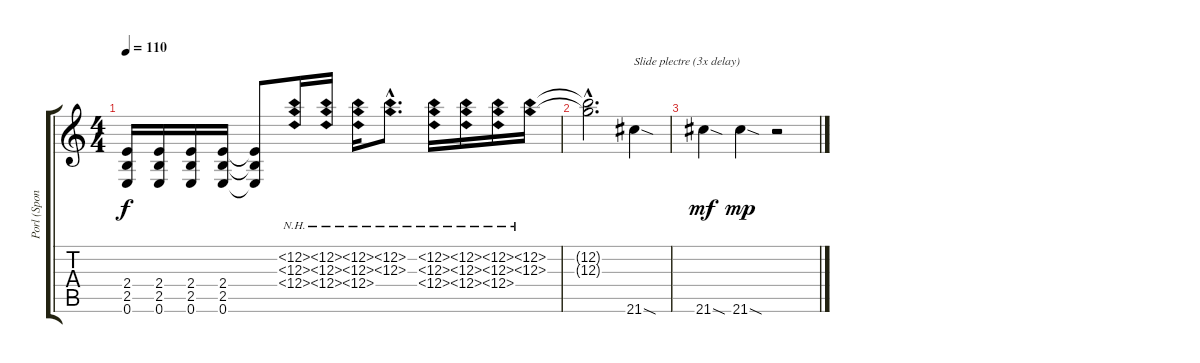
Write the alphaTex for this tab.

\track ("Porl (Spondylos)" "Porl (Spon") {instrument overdrivenguitar}
\staff {score tabs}
\tuning (E4 B3 G3 D3 A2 E2) {hide}
\ts (4 4)
\tempo 110
\clef g2
\ks c
(2.4 2.5 0.6).16{dy f} (2.4 2.5 0.6).16 (2.4 2.5 0.6).16 (2.4 2.5 0.6).16 (2.4{t} 2.5{t} 0.6{t}).8 (12.2{nh} 12.3{nh} 12.4{nh}).16 (12.2{nh} 12.3{nh} 12.4{nh}).16 (12.2{nh} 12.3{nh} 12.4{nh}).16 (12.2{nh hac} 12.3{nh hac}).8{d} (12.2{nh} 12.3{nh} 12.4{nh}).16 (12.2{nh} 12.3{nh} 12.4{nh}).16 (12.2{nh} 12.3{nh} 12.4{nh}).16 (12.2{nh} 12.3{nh}).16 |
(12.2{hac t} 12.3{hac t}).2{d} 21.6{sod}.4{txt "Slide plectre (3x delay)"} |
21.6{sod}.4{dy mf} 21.6{sod}.4{dy mp} r.2
